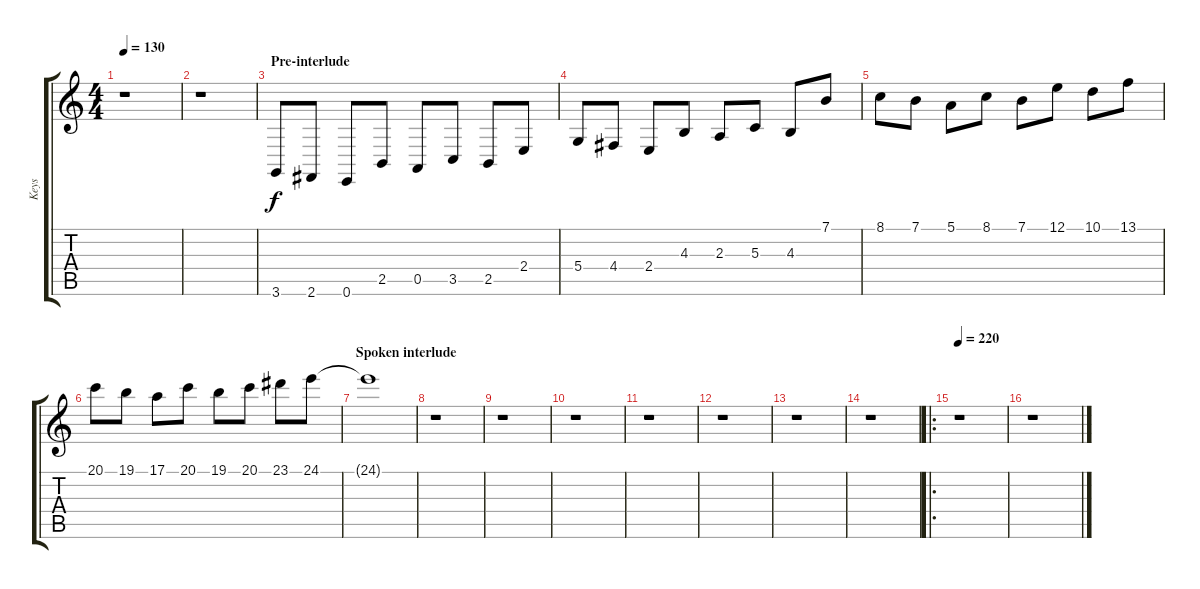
\track ("Keys" "Keys") {instrument churchorgan}
\staff {score tabs}
\tuning (E4 B3 G3 D3 A2 E2) {hide}
\ts (4 4)
\tempo 130
\clef g2
\ks c
r.1{dy f} |
r.1 |
\section ("" "Pre-interlude")
3.6.8{instrument acousticgrandpiano} 2.6.8 0.6.8 2.5.8 0.5.8 3.5.8 2.5.8 2.4.8 |
5.4.8 4.4.8 2.4.8 4.3.8 2.3.8 5.3.8 4.3.8 7.1.8 |
8.1.8{instrument acousticgrandpiano} 7.1.8 5.1.8 8.1.8 7.1.8 12.1.8 10.1.8 13.1.8 |
20.1.8 19.1.8 17.1.8 20.1.8 19.1.8 20.1.8 23.1.8 24.1.8 |
\section ("" "Spoken interlude")
24.1{t}.1 |
r.1 |
r.1 |
r.1 |
r.1 |
r.1 |
r.1 |
r.1 |
\ro
\tempo 220
r.1 |
r.1
